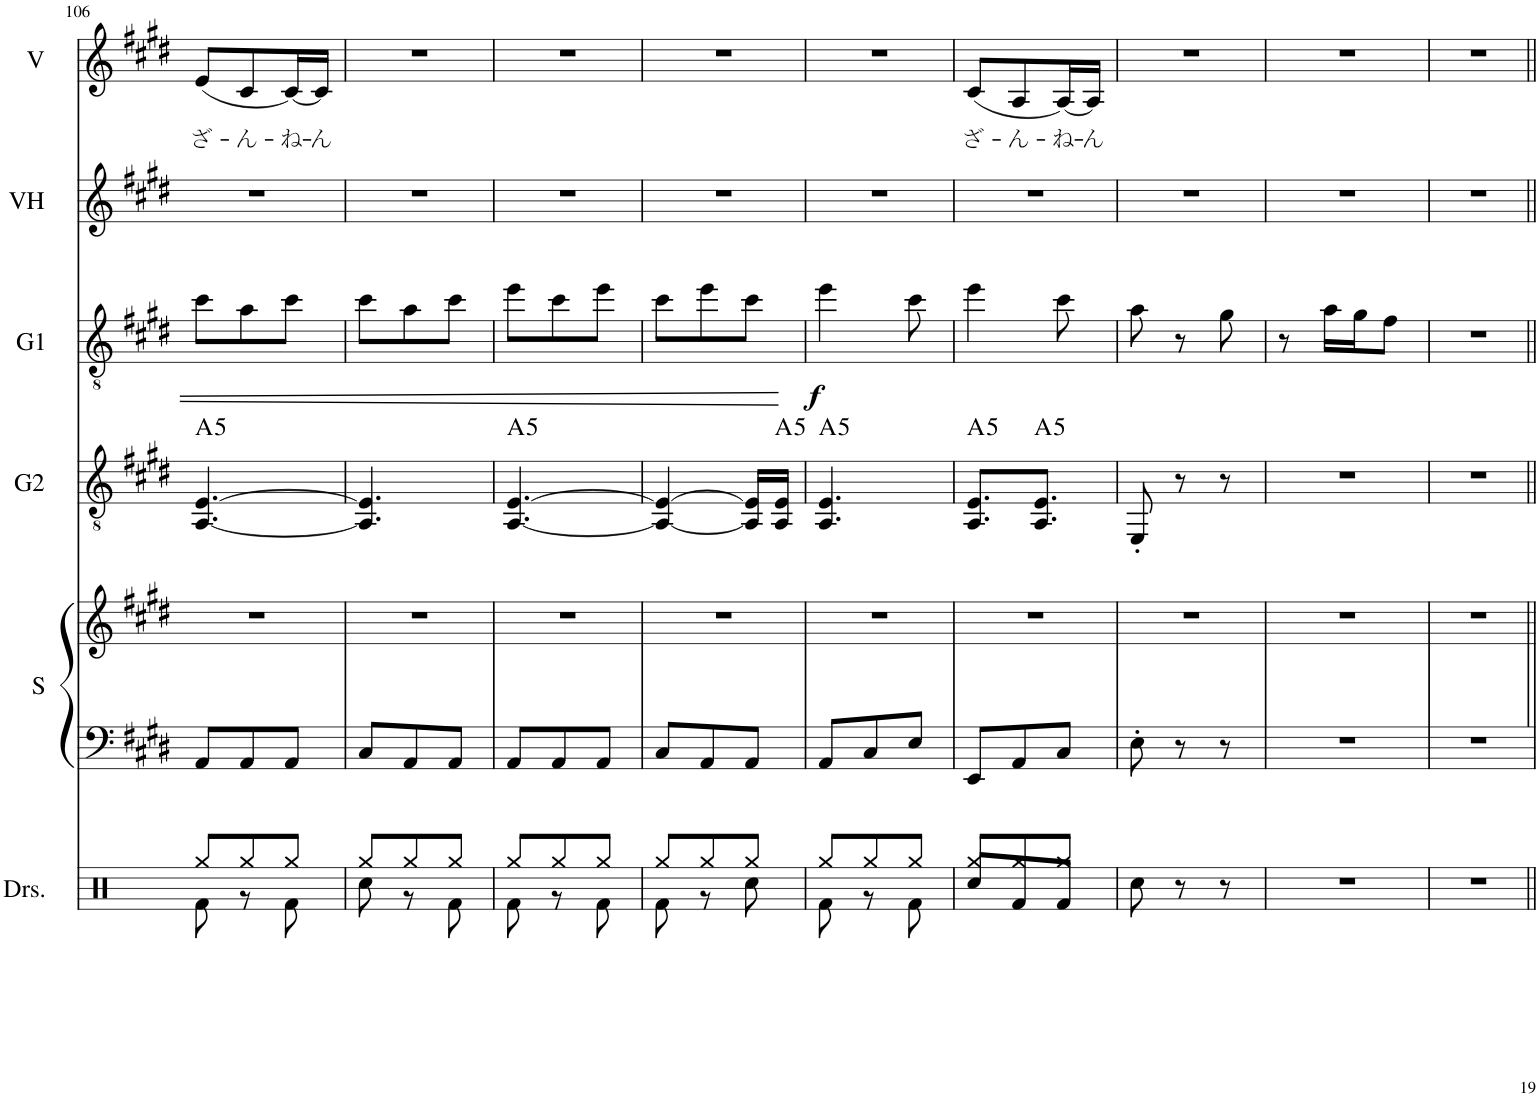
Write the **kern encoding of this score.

**kern	**kern	**kern	**kern	**harte	**kern	**dynam	**kern	**kern	**text
*part6	*part5	*part5	*part4	*part4	*part3	*part3	*part2	*part1	*part1
*staff7	*staff6	*staff5	*staff4	*	*staff3	*staff3	*staff2	*staff1	*staff1
*I"Drumset	*I"Synth	*	*I"Guitar 2	*	*I"Guitar 1	*	*I"Voice Harmony	*I"Voice	*
*I'Drs.	*I'S	*	*I'G2	*	*I'G1	*	*I'VH	*I'V	*
!!LO:PB:g=z
*clefX	*clefF4	*clefG2	*clefGv2	*	*clefGv2	*	*clefG2	*clefG2	*
*k[f#c#g#d#]	*k[f#c#g#d#]	*k[f#c#g#d#]	*k[f#c#g#d#]	*	*k[f#c#g#d#]	*	*k[f#c#g#d#]	*k[f#c#g#d#]	*
*M3/8	*M3/8	*M3/8	*M3/8	*	*M3/8	*	*M3/8	*M3/8	*
=106	=106	=106	=106	=106	=106	=106	=106	=106	=106
*^	*	*	*	*	*	*	*	*	*
!	!	!	!	!	!LO:H:kt=5	!	!	!	!	!LO:LY:b
8Rgg/L	8Rf\	8AA/L	4.r	[4.AA/ [4.E/	A:(1,5)	8cc#\L	.	4.r	(8e/L	ざ-
!	!	!	!	!	!	!	!	!	!	!LO:LY:b
8Rgg/	8r	8AA/	.	.	.	8a\	.	.	8c#/	-ん-
!	!	!	!	!	!	!	!	!	!	!LO:LY:b
8Rgg/J	8Rf\	8AA/J	.	.	.	8cc#\J	.	.	[16c#/L)	-ね-
!	!	!	!	!	!	!	!	!	!	!LO:LY:b
.	.	.	.	.	.	.	.	.	16c#/JJ]	-ん
=107	=107	=107	=107	=107	=107	=107	=107	=107	=107	=107
8Rgg/L	8Rcc\	8C#/L	4.r	4.AA/] 4.E/]	.	8cc#\L	.	4.r	4.r	.
8Rgg/	8r	8AA/	.	.	.	8a\	.	.	.	.
8Rgg/J	8Rf\	8AA/J	.	.	.	8cc#\J	.	.	.	.
=108	=108	=108	=108	=108	=108	=108	=108	=108	=108	=108
!	!	!	!	!	!LO:H:kt=5	!	!	!	!	!
8Rgg/L	8Rf\	8AA/L	4.r	[4.AA/ [4.E/	A:(1,5)	8ee\L	.	4.r	4.r	.
8Rgg/	8r	8AA/	.	.	.	8cc#\	.	.	.	.
8Rgg/J	8Rf\	8AA/J	.	.	.	8ee\J	.	.	.	.
=109	=109	=109	=109	=109	=109	=109	=109	=109	=109	=109
8Rgg/L	8Rf\	8C#/L	4.r	4AA/_ 4E/_	.	8cc#\L	.	4.r	4.r	.
8Rgg/	8r	8AA/	.	.	.	8ee\	.	.	.	.
8Rgg/J	8Rcc\	8AA/J	.	16AA/] 16E/]LL	.	8cc#\J	.	.	.	.
!	!	!	!	!	!LO:H:kt=5	!	!	!	!	!
.	.	.	.	16AA/ 16E/JJ	A:(1,5)	.	.	.	.	.
=110	=110	=110	=110	=110	=110	=110	=110	=110	=110	=110
!	!	!	!	!	!LO:H:kt=5	!	!LO:DY:b	!	!	!
8Rgg/L	8Rf\	8AA/L	4.r	4.AA/ 4.E/	A:(1,5)	4ee\	f	4.r	4.r	.
8Rgg/	8r	8C#/	.	.	.	.	.	.	.	.
8Rgg/J	8Rf\	8E/J	.	.	.	8cc#\	.	.	.	.
=111	=111	=111	=111	=111	=111	=111	=111	=111	=111	=111
!	!	!	!	!	!LO:H:kt=5	!	!	!	!	!LO:LY:b
8Rgg/L	8Rcc/L	8EE/L	4.r	8.AA/ 8.E/L	A:(1,5)	4ee\	.	4.r	(8c#/L	ざ-
!	!	!	!	!	!	!	!	!	!	!LO:LY:b
8Rgg/	8Rf/	8AA/	.	.	.	.	.	.	8A/	-ん-
!	!	!	!	!	!LO:H:kt=5	!	!	!	!	!
.	.	.	.	8.AA/ 8.E/J	A:(1,5)	.	.	.	.	.
!	!	!	!	!	!	!	!	!	!	!LO:LY:b
8Rgg/J	8Rf/J	8C#/J	.	.	.	8cc#\	.	.	[16A/L)	-ね-
!	!	!	!	!	!	!	!	!	!	!LO:LY:b
.	.	.	.	.	.	.	.	.	16A/JJ]	-ん
*v	*v	*	*	*	*	*	*	*	*	*
=112	=112	=112	=112	=112	=112	=112	=112	=112	=112
8Rcc\	8E'\	4.r	8EE'/	.	8a\	.	4.r	4.r	.
8r	8r	.	8r	.	8r	.	.	.	.
8r	8r	.	8r	.	8g#\	.	.	.	.
=113	=113	=113	=113	=113	=113	=113	=113	=113	=113
4.r	4.r	4.r	4.r	.	8r	.	4.r	4.r	.
.	.	.	.	.	16a\LL	.	.	.	.
.	.	.	.	.	16g#\J	.	.	.	.
.	.	.	.	.	8f#\J	.	.	.	.
=114	=114	=114	=114	=114	=114	=114	=114	=114	=114
4.r	4.r	4.r	4.r	.	4.r	.	4.r	4.r	.
=||	=||	=||	=||	=||	=||	=||	=||	=||	=||
*-	*-	*-	*-	*-	*-	*-	*-	*-	*-
